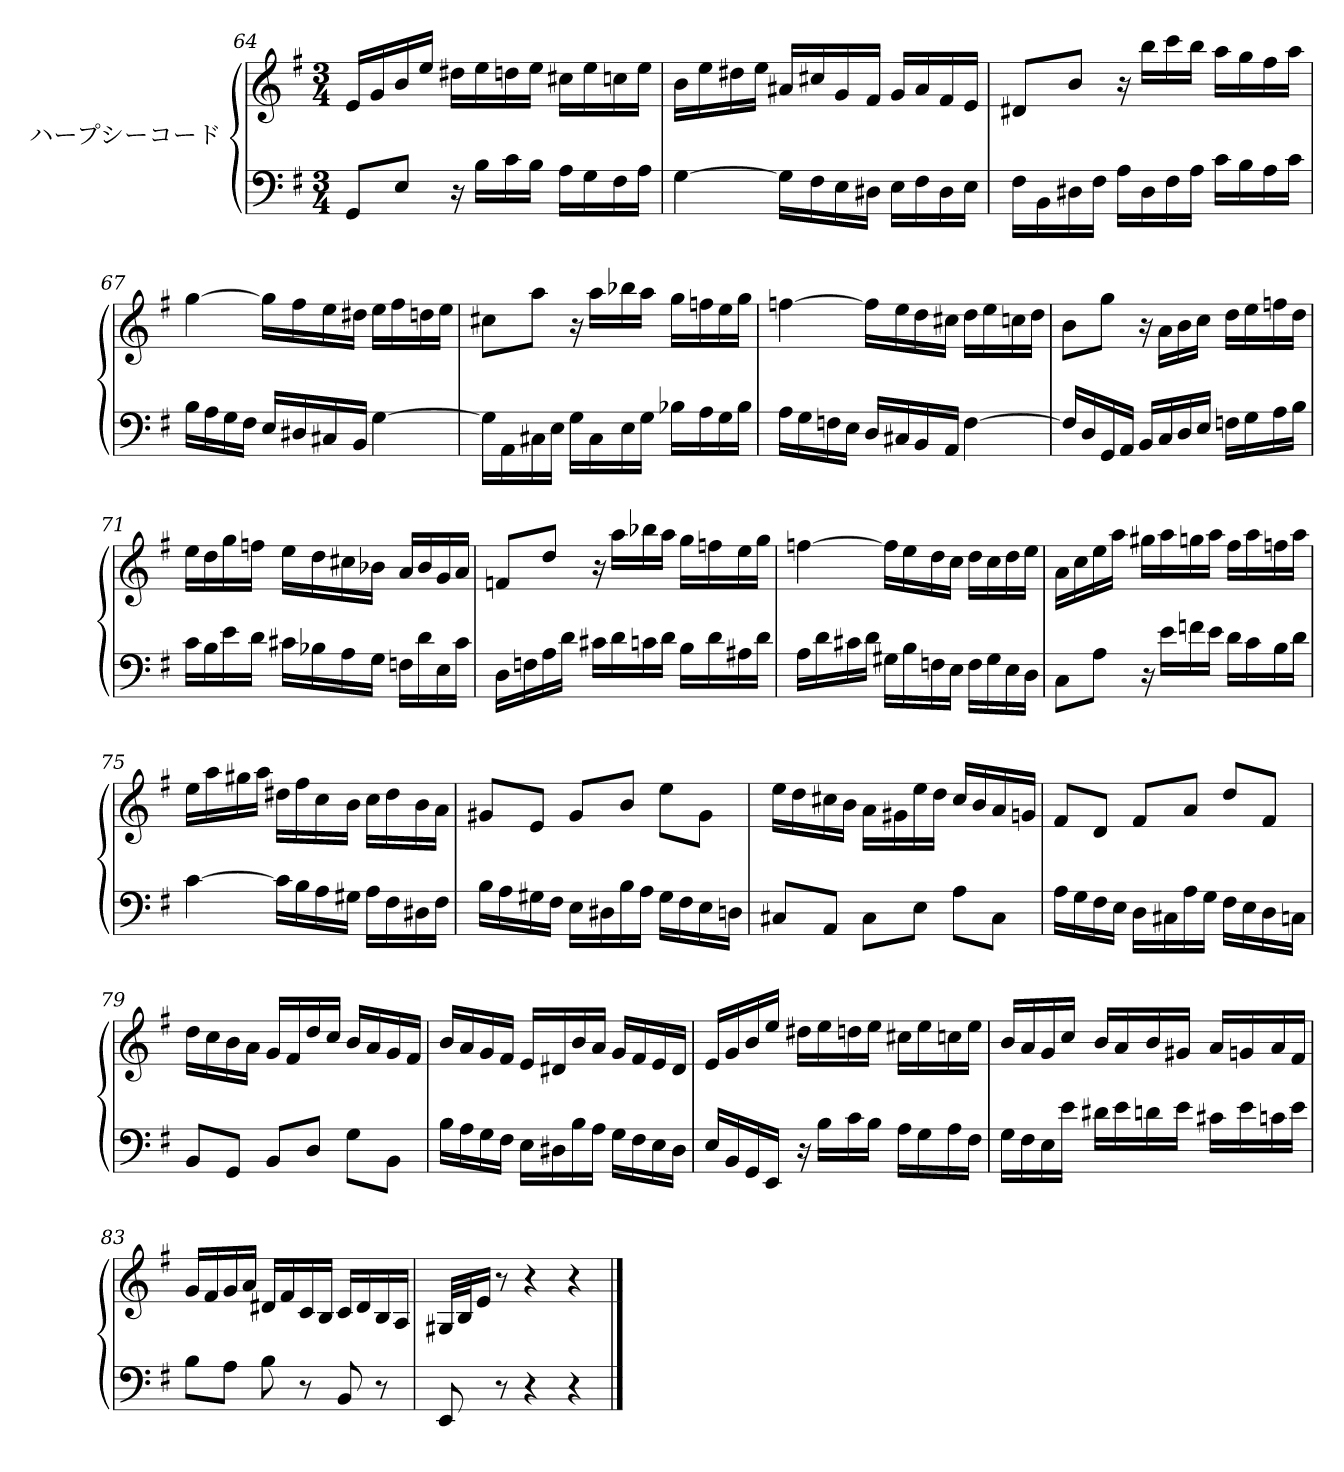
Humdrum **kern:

**kern	**kern
*part1	*part1
*staff2	*staff1
*I"ハープシーコード	*
!!LO:LB:g=z
*clefF4	*clefG2
*k[f#]	*k[f#]
*M3/4	*M3/4
=64	=64
8GG/L	16e/LL
.	16g/
8E/J	16b/
.	16ee/JJ
16r	16dd#X\LL
16B\LL	16ee\
16c\	16ddn\
16B\JJ	16ee\JJ
16A\LL	16cc#X\LL
16G\	16ee\
16F#\	16ccn\
16A\JJ	16ee\JJ
=65	=65
[4G\	16b\LL
.	16ee\
.	16dd#X\
.	16ee\JJ
16G\LL]	16a#X/LL
16F#\	16cc#X/
16E\	16g/
16D#X\JJ	16f#/JJ
16E\LL	16g/LL
16F#\	16a#/
16D#\	16f#/
16E\JJ	16e/JJ
=66	=66
16F#\LL	8d#X/L
16BB\	.
16D#X\	8b/J
16F#\JJ	.
16A\LL	16r
16D#\	16bb\LL
16F#\	16ccc\
16A\JJ	16bb\JJ
16c\LL	16aa\LL
16B\	16gg\
16A\	16ff#\
16c\JJ	16aa\JJ
!!LO:LB:g=z
=67	=67
16B\LL	[4gg\
16A\	.
16G\	.
16F#\JJ	.
16E/LL	16gg\LL]
16D#X/	16ff#\
16C#X/	16ee\
16BB/JJ	16dd#X\JJ
[4G\	16ee\LL
.	16ff#\
.	16ddn\
.	16ee\JJ
=68	=68
16G\LL]	8cc#X\L
16AA\	.
16C#X\	8aa\J
16E\JJ	.
16G\LL	16r
16C#\	16aa\LL
16E\	16bb-X\
16G\JJ	16aa\JJ
16B-X\LL	16gg\LL
16A\	16ffn\
16G\	16ee\
16B-\JJ	16gg\JJ
=69	=69
16A\LL	[4ffn\
16G\	.
16Fn\	.
16E\JJ	.
16D/LL	16ff\LL]
16C#X/	16ee\
16BB/	16dd\
16AA/JJ	16cc#X\JJ
[4F\	16dd\LL
.	16ee\
.	16ccn\
.	16dd\JJ
!!LO:LB:g=z
=70	=70
16F/LL]	8b\L
16D/	.
16GG/	8gg\J
16AA/JJ	.
16BB/LL	16r
16C/	16a\LL
16D/	16b\
16E/JJ	16cc\JJ
16Fn\LL	16dd\LL
16G\	16ee\
16A\	16ffn\
16B\JJ	16dd\JJ
=71	=71
16c\LL	16ee\LL
16B\	16dd\
16e\	16gg\
16d\JJ	16ffn\JJ
16c#X\LL	16ee\LL
16B-X\	16dd\
16A\	16cc#X\
16G\JJ	16b-X\JJ
16Fn\LL	16a/LL
16d\	16b-/
16E\	16g/
16c#\JJ	16a/JJ
=72	=72
16D\LL	8fn/L
16Fn\	.
16A\	8dd/J
16d\JJ	.
16c#X\LL	16r
16d\	16aa\LL
16cn\	16bb-X\
16d\JJ	16aa\JJ
16B\LL	16gg\LL
16d\	16ffn\
16A#X\	16ee\
16d\JJ	16gg\JJ
!!LO:LB:g=z
=73	=73
16A\LL	[4ffn\
16d\	.
16c#X\	.
16d\JJ	.
16G#X\LL	16ff\LL]
16B\	16ee\
16Fn\	16dd\
16E\JJ	16cc\JJ
16F\LL	16dd\LL
16G#\	16cc\
16E\	16dd\
16D\JJ	16ee\JJ
=74	=74
8C\L	16a\LL
.	16cc\
8A\J	16ee\
.	16aa\JJ
16r	16gg#X\LL
16e\LL	16aa\
16fn\	16ggn\
16e\JJ	16aa\JJ
16d\LL	16ff#\LL
16c\	16aa\
16B\	16ffn\
16d\JJ	16aa\JJ
=75	=75
[4c\	16ee\LL
.	16aa\
.	16gg#X\
.	16aa\JJ
16c\LL]	16dd#X\LL
16B\	16ff#\
16A\	16cc\
16G#X\JJ	16b\JJ
16A\LL	16cc\LL
16F#\	16dd#\
16D#X\	16b\
16F#\JJ	16a\JJ
!!LO:LB:g=z
=76	=76
16B\LL	8g#X/L
16A\	.
16G#X\	8e/J
16F#\JJ	.
16E\LL	8g#/L
16D#X\	.
16B\	8b/J
16A\JJ	.
16G#\LL	8ee\L
16F#\	.
16E\	8g#\J
16Dn\JJ	.
=77	=77
8C#X/L	16ee\LL
.	16dd\
8AA/J	16cc#X\
.	16b\JJ
8C#\L	16a\LL
.	16g#X\
8E\J	16ee\
.	16dd\JJ
8A\L	16cc#/LL
.	16b/
8C#\J	16a/
.	16gn/JJ
=78	=78
16A\LL	8f#/L
16G\	.
16F#\	8d/J
16E\JJ	.
16D\LL	8f#/L
16C#X\	.
16A\	8a/J
16G\JJ	.
16F#\LL	8dd/L
16E\	.
16D\	8f#/J
16Cn\JJ	.
!!LO:PB:g=z
=79	=79
8BB/L	16dd\LL
.	16cc\
8GG/J	16b\
.	16a\JJ
8BB/L	16g/LL
.	16f#/
8D/J	16dd/
.	16cc/JJ
8G\L	16b/LL
.	16a/
8BB\J	16g/
.	16f#/JJ
=80	=80
16B\LL	16b/LL
16A\	16a/
16G\	16g/
16F#\JJ	16f#/JJ
16E\LL	16e/LL
16D#X\	16d#X/
16B\	16b/
16A\JJ	16a/JJ
16G\LL	16g/LL
16F#\	16f#/
16E\	16e/
16D#\JJ	16d#/JJ
=81	=81
16E/LL	16e/LL
16BB/	16g/
16GG/	16b/
16EE/JJ	16ee/JJ
16r	16dd#X\LL
16B\LL	16ee\
16c\	16ddn\
16B\JJ	16ee\JJ
16A\LL	16cc#X\LL
16G\	16ee\
16A\	16ccn\
16F#\JJ	16ee\JJ
!!LO:LB:g=z
=82	=82
16G\LL	16b/LL
16F#\	16a/
16E\	16g/
16e\JJ	16cc/JJ
16d#X\LL	16b/LL
16e\	16a/
16dn\	16b/
16e\JJ	16g#X/JJ
16c#X\LL	16a/LL
16e\	16gn/
16cn\	16a/
16e\JJ	16f#/JJ
=83	=83
8B\L	16g/LL
.	16f#/
8A\J	16g/
.	16a/JJ
8B\	16d#X/LL
.	16f#/
8r	16c/
.	16B/JJ
8BB/	16c/LL
.	16d#/
8r	16B/
.	16A/JJ
=84	=84
8EE/	32G#X/LLL
.	32B/J
.	16e/JJ
8r	8r
4r	4r
4r	4r
==	==
*-	*-
